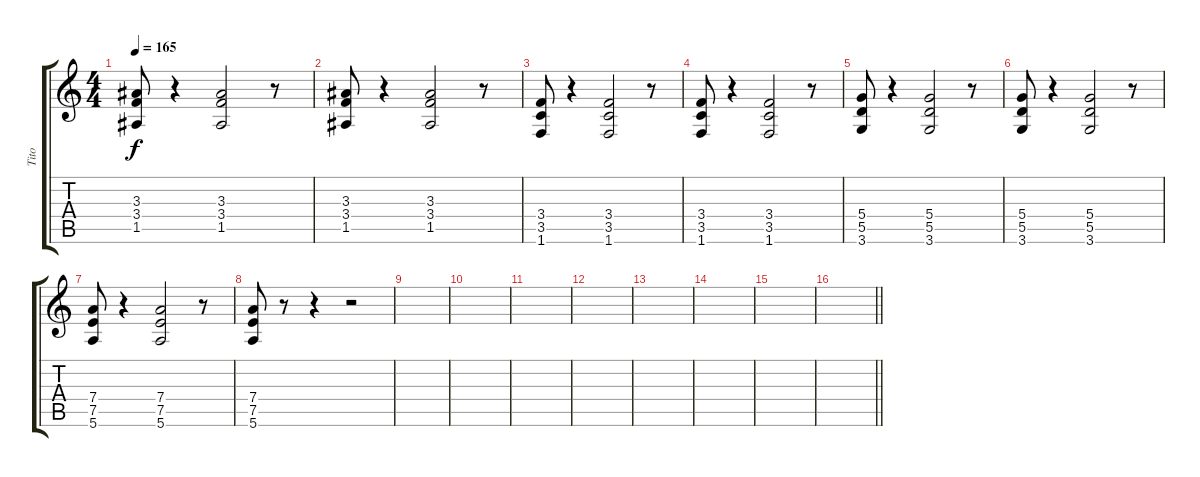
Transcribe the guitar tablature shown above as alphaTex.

\track ("Tito" "Tito") {instrument distortionguitar}
\staff {score tabs}
\tuning (E4 B3 G3 D3 A2 E2) {hide}
\ts (4 4)
\tempo 165
\clef g2
\ks c
(3.3 3.4 1.5).8{dy f} r.4 (3.3 3.4 1.5).2 r.8 |
(3.3 3.4 1.5).8 r.4 (3.3 3.4 1.5).2 r.8 |
(3.4 3.5 1.6).8 r.4 (3.4 3.5 1.6).2 r.8 |
(3.4 3.5 1.6).8 r.4 (3.4 3.5 1.6).2 r.8 |
(5.4 5.5 3.6).8 r.4 (5.4 5.5 3.6).2 r.8 |
(5.4 5.5 3.6).8 r.4 (5.4 5.5 3.6).2 r.8 |
(7.4 7.5 5.6).8 r.4 (7.4 7.5 5.6).2 r.8 |
(7.4 7.5 5.6).8 r.8 r.4{volume 15} r.2 |
|
|
|
|
|
|
|
\barLineRight lightlight
